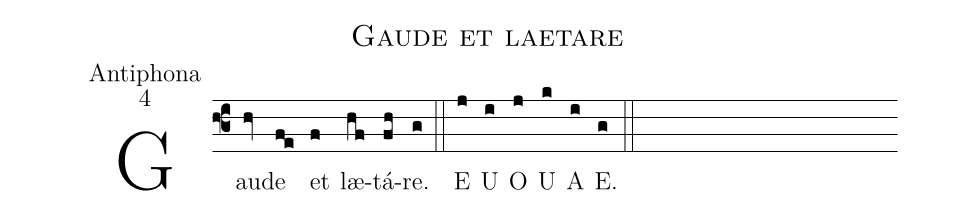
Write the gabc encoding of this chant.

name:Gaude et laetare;
office-part:Antiphona;
mode:4;
%%
(f3) Gau(hv)de(f!e) et(f) læ(hf)tá(fh)re.(g) (::) E(j) U(i) O(j) U(k) A(i) E.(g) (::)
